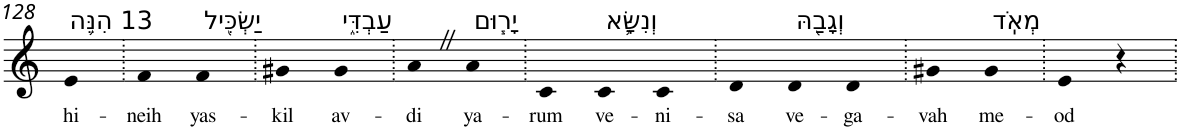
**kern	**text
*part1	*part1
*staff1	*staff1
*I"Piano	*
*I'Pno	*
!!LO:PB:g=z
*clefG2	*
*k[]	*
=128	=128
!LO:TX:a:t=13 הִנֵּ֥ה	!
!	!LO:LY:b
4e	hi-
=129.	=129.
!	!LO:LY:b
4f	-neih
!LO:TX:a:t=יַשְׂכִּ֖יל	!
!	!LO:LY:b
4f	yas-
=130.	=130.
!	!LO:LY:b
4g#X	-kil
!LO:TX:a:t=עַבְדִּ֑י	!
!	!LO:LY:b
4g#	av-
=131.	=131.
!	!LO:LY:b
4aZ	-di
!LO:TX:a:t=יָר֧וּם	!
!	!LO:LY:b
4a	ya-
=132.	=132.
!	!LO:LY:b
4c	-rum
!LO:TX:a:t=וְנִשָּׂ֛א	!
!	!LO:LY:b
4c	ve-
!	!LO:LY:b
4c	-ni-
=133.	=133.
!	!LO:LY:b
4d	-sa
!LO:TX:a:t=וְגָבַ֖הּ	!
!	!LO:LY:b
4d	ve-
!	!LO:LY:b
4d	-ga-
=134.	=134.
!	!LO:LY:b
4g#X	-vah
!LO:TX:a:t=מְאֹֽד	!
!	!LO:LY:b
4g#	me-
=135.	=135.
!	!LO:LY:b
4e	-od
4r	.
=.	=.
*-	*-
